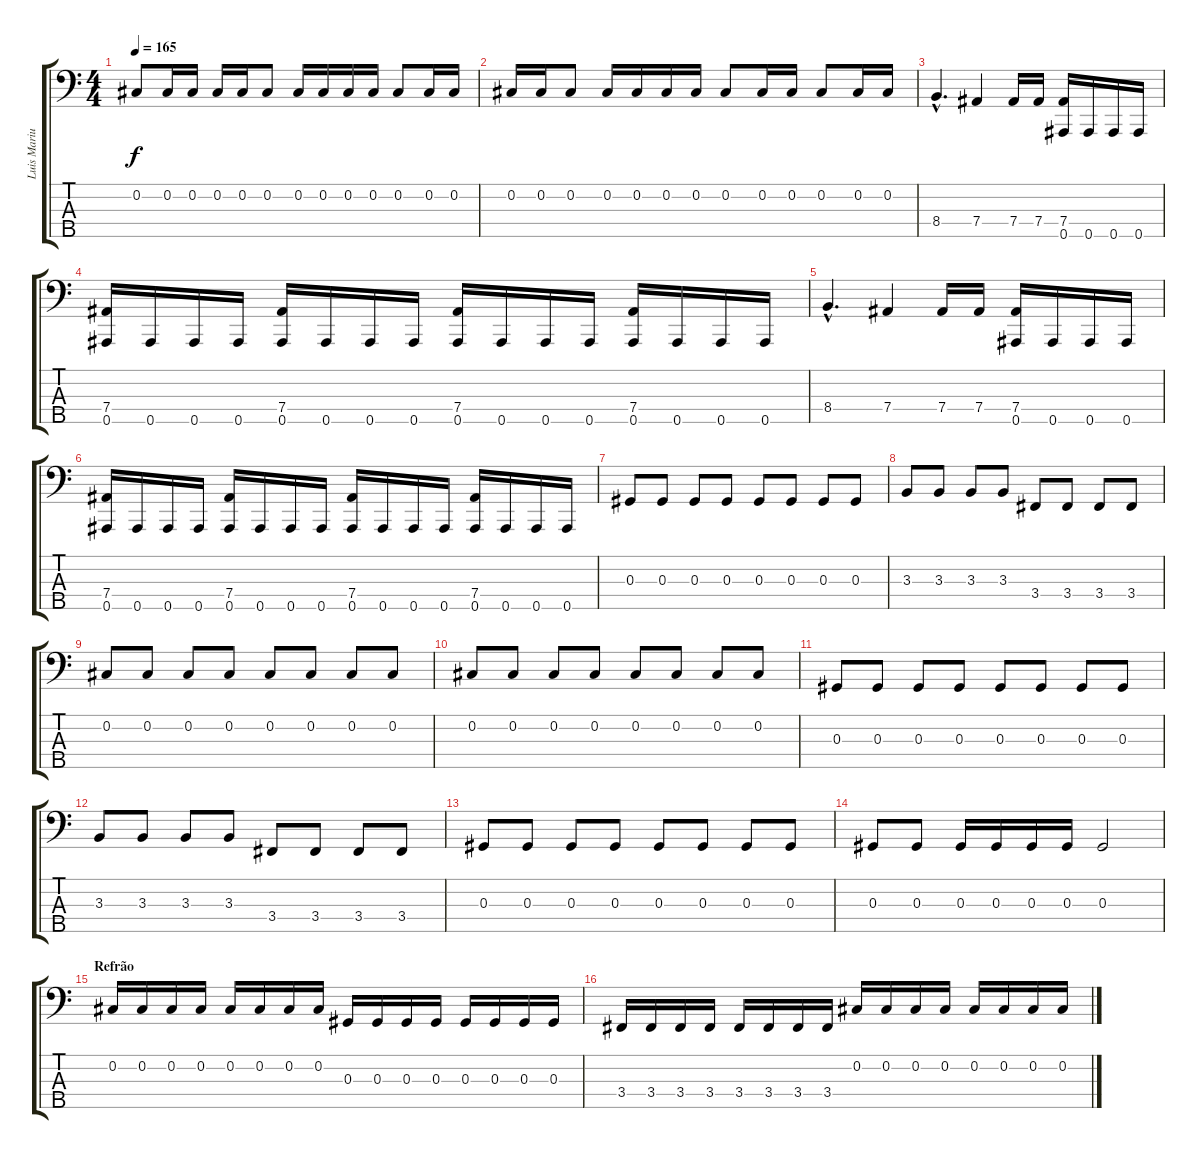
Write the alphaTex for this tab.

\track ("Luis Mariutti" "Luis Mariu") {instrument electricbassfinger}
\staff {score tabs}
\tuning (Gb2 Db2 Ab1 Eb1 Bb0) {hide}
\ts (4 4)
\tempo 165
\clef f4
\ks c
0.2.8{dy f} 0.2.16 0.2.16 0.2.16 0.2.16 0.2.8 0.2.16 0.2.16 0.2.16 0.2.16 0.2.8 0.2.16 0.2.16 |
0.2.16 0.2.16 0.2.8 0.2.16 0.2.16 0.2.16 0.2.16 0.2.8 0.2.16 0.2.16 0.2.8 0.2.16 0.2.16 |
8.4{hac}.4{d} 7.4.4 7.4.16 7.4.16 (7.4 0.5).16 0.5.16 0.5.16 0.5.16 |
(7.4 0.5).16 0.5.16 0.5.16 0.5.16 (7.4 0.5).16 0.5.16 0.5.16 0.5.16 (7.4 0.5).16 0.5.16 0.5.16 0.5.16 (7.4 0.5).16 0.5.16 0.5.16 0.5.16 |
8.4{hac}.4{d} 7.4.4 7.4.16 7.4.16 (7.4 0.5).16 0.5.16 0.5.16 0.5.16 |
(7.4 0.5).16 0.5.16 0.5.16 0.5.16 (7.4 0.5).16 0.5.16 0.5.16 0.5.16 (7.4 0.5).16 0.5.16 0.5.16 0.5.16 (7.4 0.5).16 0.5.16 0.5.16 0.5.16 |
0.3.8 0.3.8 0.3.8 0.3.8 0.3.8 0.3.8 0.3.8 0.3.8 |
3.3.8 3.3.8 3.3.8 3.3.8 3.4.8 3.4.8 3.4.8 3.4.8 |
0.2.8 0.2.8 0.2.8 0.2.8 0.2.8 0.2.8 0.2.8 0.2.8 |
0.2.8 0.2.8 0.2.8 0.2.8 0.2.8 0.2.8 0.2.8 0.2.8 |
0.3.8 0.3.8 0.3.8 0.3.8 0.3.8 0.3.8 0.3.8 0.3.8 |
3.3.8 3.3.8 3.3.8 3.3.8 3.4.8 3.4.8 3.4.8 3.4.8 |
0.3.8 0.3.8 0.3.8 0.3.8 0.3.8 0.3.8 0.3.8 0.3.8 |
0.3.8 0.3.8 0.3.16 0.3.16 0.3.16 0.3.16 0.3.2 |
\section ("" "Refrão")
0.2.16 0.2.16 0.2.16 0.2.16 0.2.16 0.2.16 0.2.16 0.2.16 0.3.16 0.3.16 0.3.16 0.3.16 0.3.16 0.3.16 0.3.16 0.3.16 |
3.4.16 3.4.16 3.4.16 3.4.16 3.4.16 3.4.16 3.4.16 3.4.16 0.2.16 0.2.16 0.2.16 0.2.16 0.2.16 0.2.16 0.2.16 0.2.16
